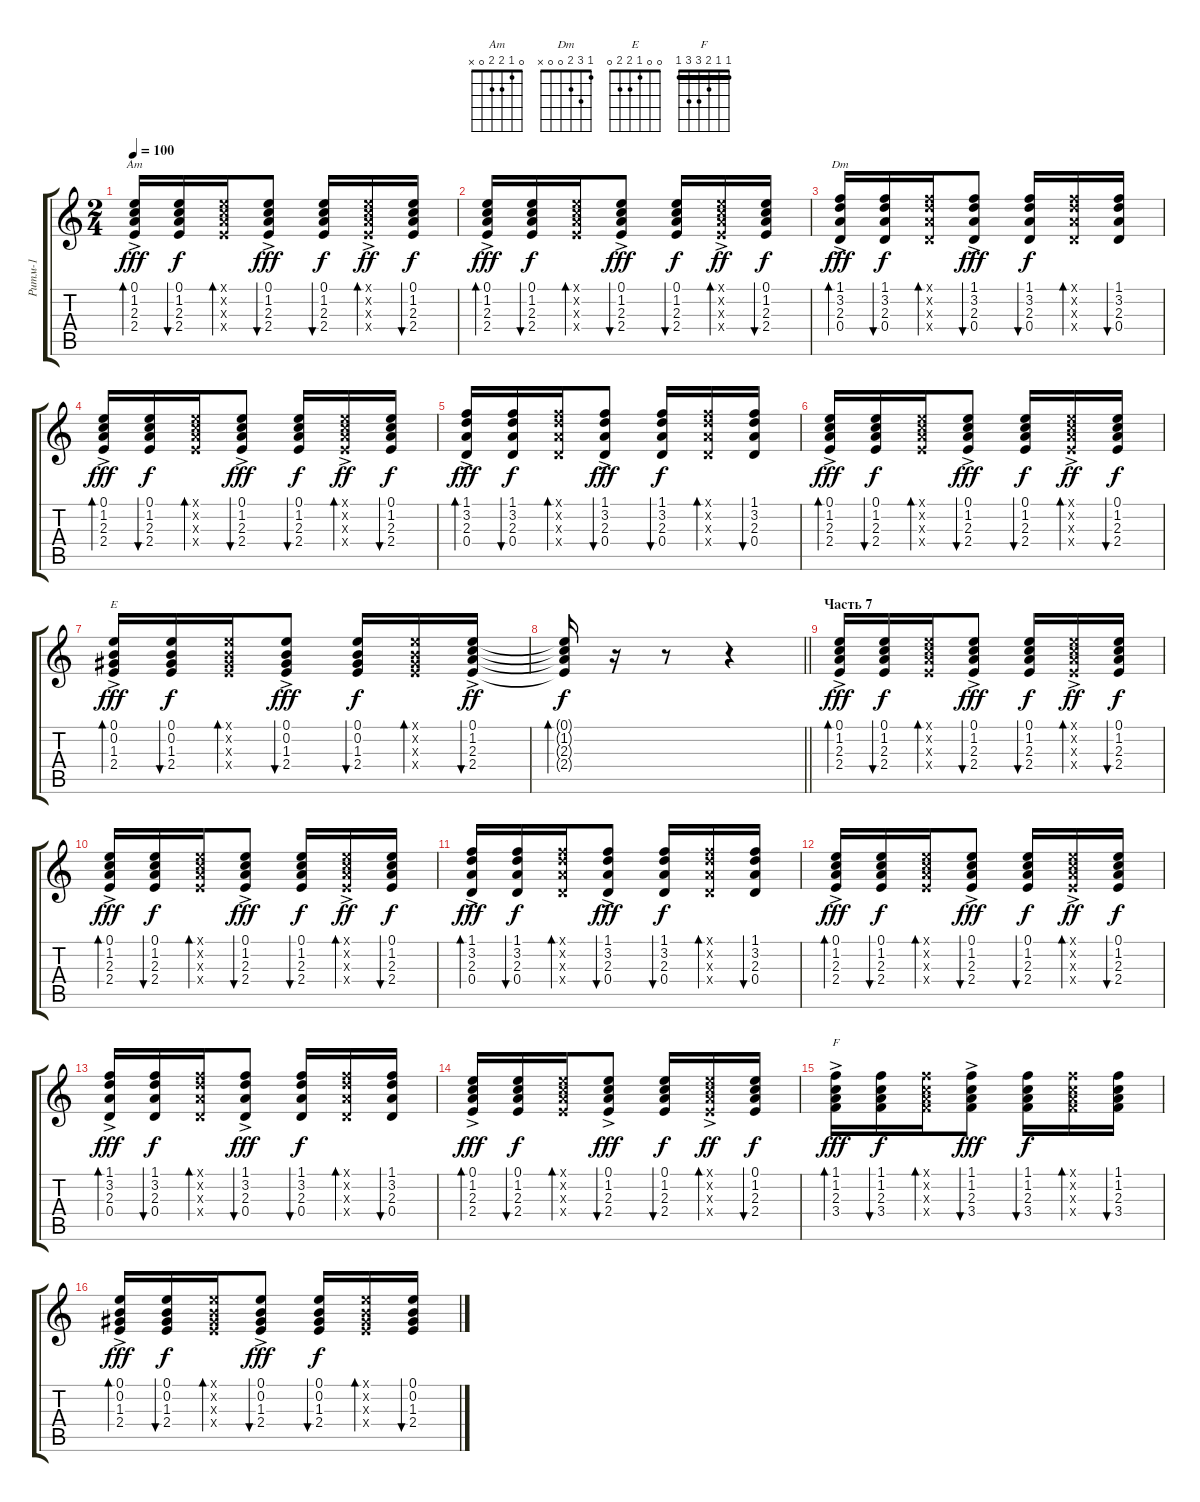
\track ("Ритм-1" "Ритм-1") {instrument acousticguitarsteel}
\staff {score tabs}
\tuning (E4 B3 G3 D3 A2 E2) {hide}
\chord ("Am" 0 1 2 2 0 x)
\chord ("Dm" 1 3 2 0 0 x)
\chord ("E" 0 0 1 2 2 0)
\chord ("F" 1 1 2 3 3 1) {barre 1}
\ts (2 4)
\tempo 100
\clef g2
\ks c
(0.1{ac} 1.2{ac} 2.3{ac} 2.4{ac}).16{bd 30 ch "Am" dy fff} (0.1 1.2 2.3 2.4).16{bu 30 dy f} (0.1{x} 1.2{x} 2.3{x} 2.4{x}).16{bd 30} (0.1{ac} 1.2{ac} 2.3{ac} 2.4{ac}).8{bu 30 dy fff} (0.1 1.2 2.3 2.4).16{bu 60 dy f} (0.1{ac x} 1.2{ac x} 2.3{ac x} 2.4{ac x}).16{bd 60 dy ff} (0.1 1.2 2.3 2.4).16{bu 60 dy f} |
(0.1{ac} 1.2{ac} 2.3{ac} 2.4{ac}).16{bd 30 dy fff} (0.1 1.2 2.3 2.4).16{bu 30 dy f} (0.1{x} 1.2{x} 2.3{x} 2.4{x}).16{bd 30} (0.1{ac} 1.2{ac} 2.3{ac} 2.4{ac}).8{bu 30 dy fff} (0.1 1.2 2.3 2.4).16{bu 60 dy f} (0.1{ac x} 1.2{ac x} 2.3{ac x} 2.4{ac x}).16{bd 60 dy ff} (0.1 1.2 2.3 2.4).16{bu 60 dy f} |
(1.1{ac} 3.2{ac} 2.3{ac} 0.4{ac}).16{bd 30 ch "Dm" dy fff} (1.1 3.2 2.3 0.4).16{bu 30 dy f} (1.1{x} 3.2{x} 2.3{x} 0.4{x}).16{bd 30} (1.1{ac} 3.2{ac} 2.3{ac} 0.4{ac}).8{bu 30 dy fff} (1.1 3.2 2.3 0.4).16{bu 60 dy f} (1.1{x} 3.2{x} 2.3{x} 0.4{x}).16{bd 60} (1.1 3.2 2.3 0.4).16{bu 60} |
(0.1{ac} 1.2{ac} 2.3{ac} 2.4{ac}).16{bd 30 dy fff} (0.1 1.2 2.3 2.4).16{bu 30 dy f} (0.1{x} 1.2{x} 2.3{x} 2.4{x}).16{bd 30} (0.1{ac} 1.2{ac} 2.3{ac} 2.4{ac}).8{bu 30 dy fff} (0.1 1.2 2.3 2.4).16{bu 60 dy f} (0.1{ac x} 1.2{ac x} 2.3{ac x} 2.4{ac x}).16{bd 60 dy ff} (0.1 1.2 2.3 2.4).16{bu 60 dy f} |
(1.1{ac} 3.2{ac} 2.3{ac} 0.4{ac}).16{bd 30 dy fff} (1.1 3.2 2.3 0.4).16{bu 30 dy f} (1.1{x} 3.2{x} 2.3{x} 0.4{x}).16{bd 30} (1.1{ac} 3.2{ac} 2.3{ac} 0.4{ac}).8{bu 30 dy fff} (1.1 3.2 2.3 0.4).16{bu 60 dy f} (1.1{x} 3.2{x} 2.3{x} 0.4{x}).16{bd 60} (1.1 3.2 2.3 0.4).16{bu 60} |
(0.1{ac} 1.2{ac} 2.3{ac} 2.4{ac}).16{bd 30 dy fff} (0.1 1.2 2.3 2.4).16{bu 30 dy f} (0.1{x} 1.2{x} 2.3{x} 2.4{x}).16{bd 30} (0.1{ac} 1.2{ac} 2.3{ac} 2.4{ac}).8{bu 30 dy fff} (0.1 1.2 2.3 2.4).16{bu 60 dy f} (0.1{ac x} 1.2{ac x} 2.3{ac x} 2.4{ac x}).16{bd 60 dy ff} (0.1 1.2 2.3 2.4).16{bu 60 dy f} |
(0.1{ac} 0.2{ac} 1.3{ac} 2.4{ac}).16{bd 30 ch "E" dy fff} (0.1 0.2 1.3 2.4).16{bu 30 dy f} (0.1{x} 0.2{x} 1.3{x} 2.4{x}).16{bd 30} (0.1{ac} 0.2{ac} 1.3{ac} 2.4{ac}).8{bu 30 dy fff} (0.1 0.2 1.3 2.4).16{bu 30 dy f} (0.1{x} 0.2{x} 1.3{x} 2.4{x}).16{bd 30} (0.1{ac} 1.2{ac} 2.3{ac} 2.4{ac}).16{bu 30 dy ff} |
\barLineRight lightlight
(0.1{t} 1.2{t} 2.3{t} 2.4{t}).16{bd 60 dy f} r.16 r.8 r.4 |
\section ("" "Часть 7")
(0.1{ac} 1.2{ac} 2.3{ac} 2.4{ac}).16{bd 30 dy fff} (0.1 1.2 2.3 2.4).16{bu 30 dy f} (0.1{x} 1.2{x} 2.3{x} 2.4{x}).16{bd 30} (0.1{ac} 1.2{ac} 2.3{ac} 2.4{ac}).8{bu 30 dy fff} (0.1 1.2 2.3 2.4).16{bu 60 dy f} (0.1{ac x} 1.2{ac x} 2.3{ac x} 2.4{ac x}).16{bd 60 dy ff} (0.1 1.2 2.3 2.4).16{bu 60 dy f} |
(0.1{ac} 1.2{ac} 2.3{ac} 2.4{ac}).16{bd 30 dy fff} (0.1 1.2 2.3 2.4).16{bu 30 dy f} (0.1{x} 1.2{x} 2.3{x} 2.4{x}).16{bd 30} (0.1{ac} 1.2{ac} 2.3{ac} 2.4{ac}).8{bu 30 dy fff} (0.1 1.2 2.3 2.4).16{bu 60 dy f} (0.1{ac x} 1.2{ac x} 2.3{ac x} 2.4{ac x}).16{bd 60 dy ff} (0.1 1.2 2.3 2.4).16{bu 60 dy f} |
(1.1{ac} 3.2{ac} 2.3{ac} 0.4{ac}).16{bd 30 dy fff} (1.1 3.2 2.3 0.4).16{bu 30 dy f} (1.1{x} 3.2{x} 2.3{x} 0.4{x}).16{bd 30} (1.1{ac} 3.2{ac} 2.3{ac} 0.4{ac}).8{bu 30 dy fff} (1.1 3.2 2.3 0.4).16{bu 60 dy f} (1.1{x} 3.2{x} 2.3{x} 0.4{x}).16{bd 60} (1.1 3.2 2.3 0.4).16{bu 60} |
(0.1{ac} 1.2{ac} 2.3{ac} 2.4{ac}).16{bd 30 dy fff} (0.1 1.2 2.3 2.4).16{bu 30 dy f} (0.1{x} 1.2{x} 2.3{x} 2.4{x}).16{bd 30} (0.1{ac} 1.2{ac} 2.3{ac} 2.4{ac}).8{bu 30 dy fff} (0.1 1.2 2.3 2.4).16{bu 60 dy f} (0.1{ac x} 1.2{ac x} 2.3{ac x} 2.4{ac x}).16{bd 60 dy ff} (0.1 1.2 2.3 2.4).16{bu 60 dy f} |
(1.1{ac} 3.2{ac} 2.3{ac} 0.4{ac}).16{bd 30 dy fff} (1.1 3.2 2.3 0.4).16{bu 30 dy f} (1.1{x} 3.2{x} 2.3{x} 0.4{x}).16{bd 30} (1.1{ac} 3.2{ac} 2.3{ac} 0.4{ac}).8{bu 30 dy fff} (1.1 3.2 2.3 0.4).16{bu 60 dy f} (1.1{x} 3.2{x} 2.3{x} 0.4{x}).16{bd 60} (1.1 3.2 2.3 0.4).16{bu 60} |
(0.1{ac} 1.2{ac} 2.3{ac} 2.4{ac}).16{bd 30 dy fff} (0.1 1.2 2.3 2.4).16{bu 30 dy f} (0.1{x} 1.2{x} 2.3{x} 2.4{x}).16{bd 30} (0.1{ac} 1.2{ac} 2.3{ac} 2.4{ac}).8{bu 30 dy fff} (0.1 1.2 2.3 2.4).16{bu 60 dy f} (0.1{ac x} 1.2{ac x} 2.3{ac x} 2.4{ac x}).16{bd 60 dy ff} (0.1 1.2 2.3 2.4).16{bu 60 dy f} |
(1.1{ac} 1.2{ac} 2.3{ac} 3.4{ac}).16{bd 30 ch "F" dy fff} (1.1 1.2 2.3 3.4).16{bu 30 dy f} (1.1{x} 1.2{x} 2.3{x} 3.4{x}).16{bd 60} (1.1{ac} 1.2{ac} 2.3{ac} 3.4{ac}).8{bu 30 dy fff} (1.1 1.2 2.3 3.4).16{bu 30 dy f} (1.1{x} 1.2{x} 2.3{x} 3.4{x}).16{bd 60} (1.1 1.2 2.3 3.4).16{bu 30} |
(0.1{ac} 0.2{ac} 1.3{ac} 2.4{ac}).16{bd 30 dy fff} (0.1 0.2 1.3 2.4).16{bu 30 dy f} (0.1{x} 0.2{x} 1.3{x} 2.4{x}).16{bd 30} (0.1{ac} 0.2{ac} 1.3{ac} 2.4{ac}).8{bu 30 dy fff} (0.1 0.2 1.3 2.4).16{bu 30 dy f} (0.1{x} 0.2{x} 1.3{x} 2.4{x}).16{bd 30} (0.1 0.2 1.3 2.4).16{bu 30}
